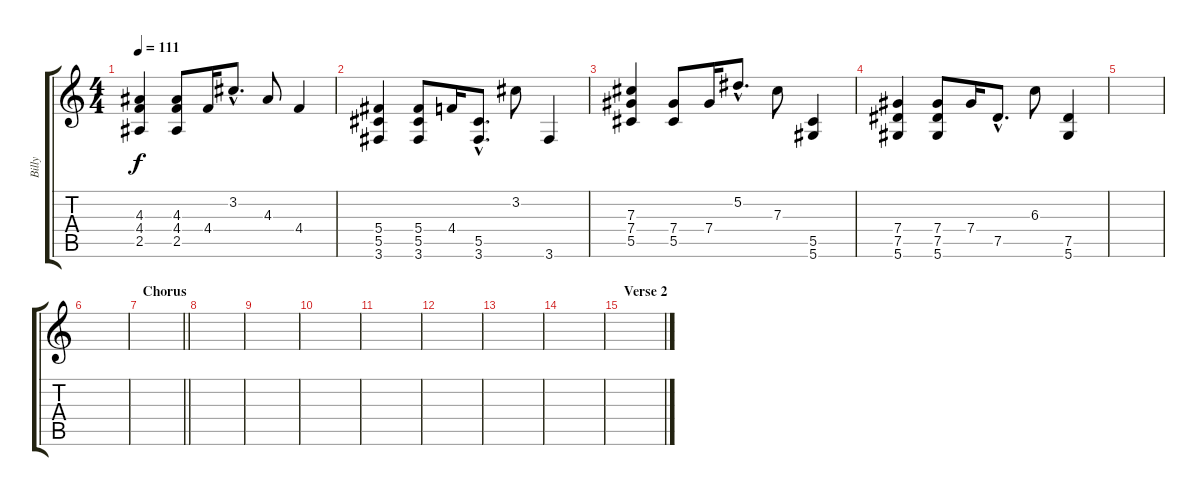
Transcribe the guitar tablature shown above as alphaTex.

\track ("Billy" "Billy") {instrument overdrivenguitar}
\staff {score tabs}
\tuning (Eb4 Bb3 Gb3 Db3 Ab2 Eb2) {hide}
\ts (4 4)
\tempo 111
\clef g2
\ks c
(4.3 4.4 2.5).4{dy f} (4.3 4.4 2.5).8 4.4.16 3.2{hac}.8{d} 4.3.8 4.4.4 |
(5.4 5.5 3.6).4 (5.4 5.5 3.6).8 4.4.16 (5.5{hac} 3.6{hac}).8{d} 3.2.8 3.6.4 |
(7.3 7.4 5.5).4 (7.4 5.5).8 7.4.16 5.2{hac}.8{d} 7.3.8 (5.5 5.6).4 |
(7.4 7.5 5.6).4 (7.4 7.5 5.6).8 7.4.16 7.5{hac}.8{d} 6.3.8 (7.5 5.6).4 |
|
|
\section ("" "Chorus")
\barLineRight lightlight
|
|
|
|
|
|
|
|
\section ("" "Verse 2")
